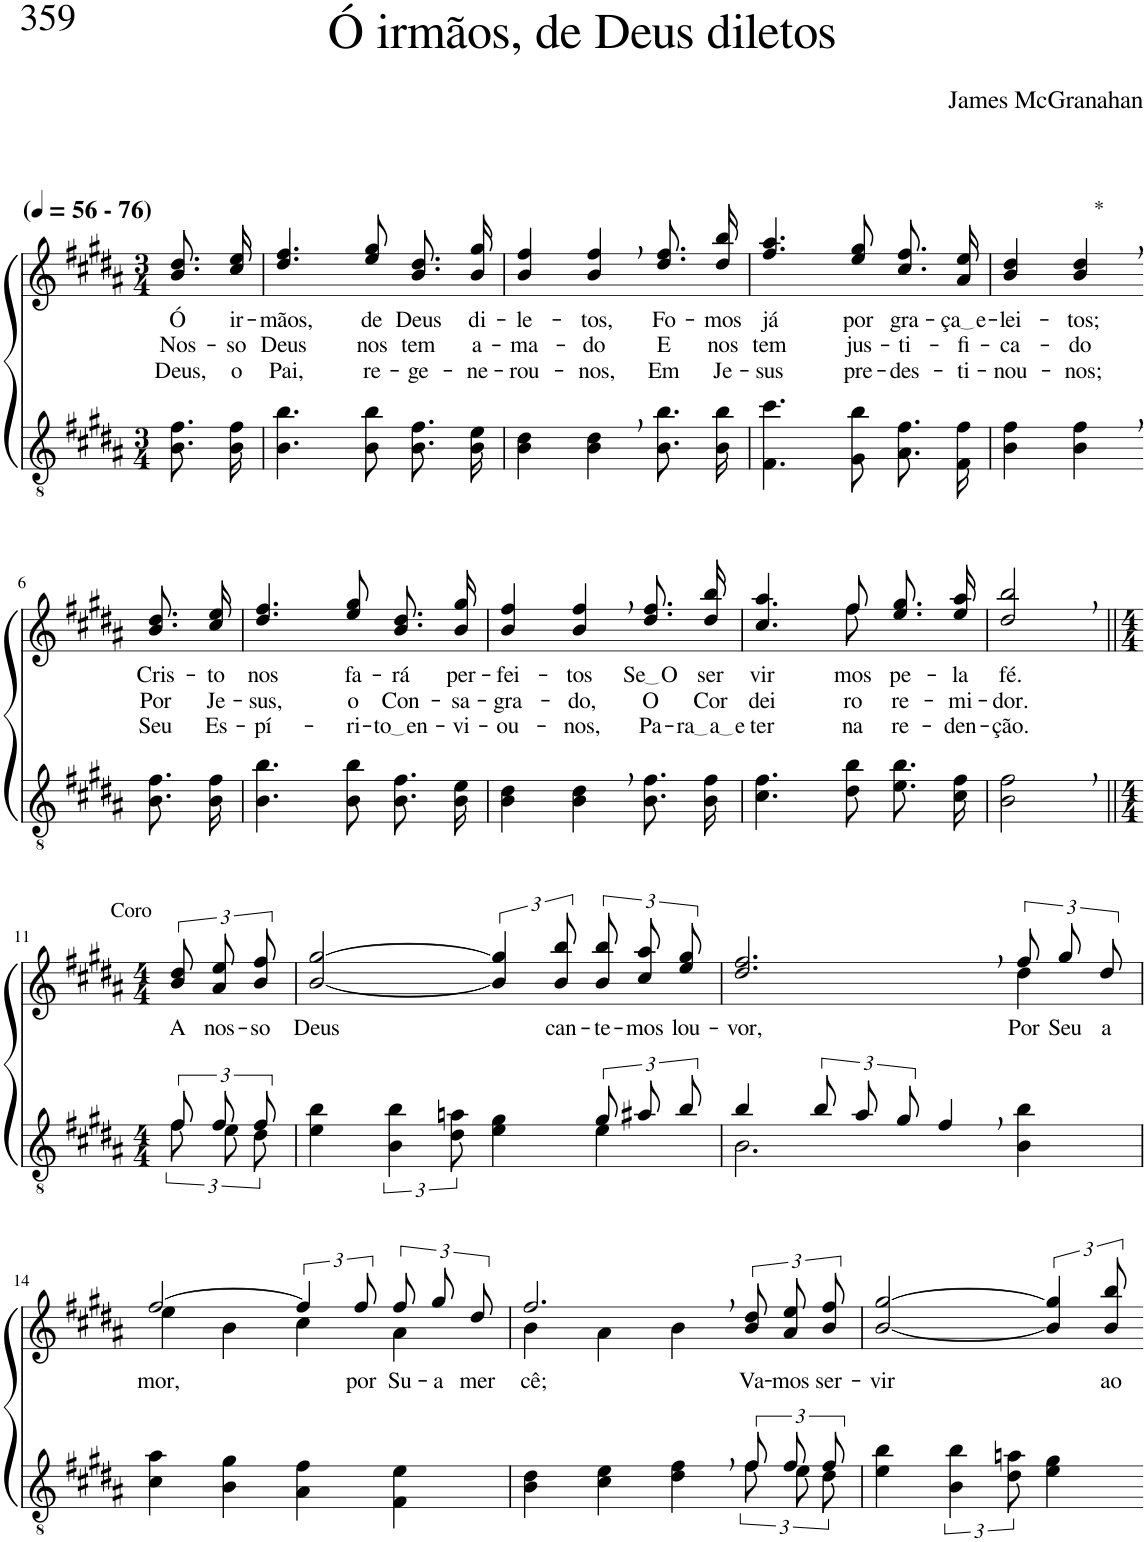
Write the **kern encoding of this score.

**kern	**kern	**text	**text	**text
*part2	*part1	*part1	*part1	*part1
*staff2	*staff1	*staff1	*staff1	*staff1
*I"Parte III e IV	*I"Parte I e II	*	*	*
*clefGv2	*clefG2	*	*	*
*Trd5c9	*Trd5c9	*	*	*
*k[f#c#g#d#a#]	*k[f#c#g#d#a#]	*	*	*
*M3/4	*M3/4	*	*	*
*MM56	*MM56	*	*	*
=1	=1	=1	=1	=1
!	!LO:TX:a:B:t=(	!	!	!
!	!LO:TX:a:B:t=- 76)	!	!	!
!	!	!LO:LY:b	!LO:LY:b	!LO:LY:b
8.B\ 8.f#\L	8.b\ 8.dd#\L	Ó	Nos-	Deus,
!	!	!LO:LY:b	!LO:LY:b	!LO:LY:b
16B\ 16f#\Jk	16cc#\ 16ee\Jk	ir-	-so	o
=2	=2	=2	=2	=2
!	!	!LO:LY:b	!LO:LY:b	!LO:LY:b
4.B\ 4.b\	4.dd#/ 4.ff#/	-mãos,	Deus	Pai,
!	!	!LO:LY:b	!LO:LY:b	!LO:LY:b
8B\ 8b\	8ee/ 8gg#/	de	nos	re-
!	!	!LO:LY:b	!LO:LY:b	!LO:LY:b
8.B\ 8.f#\L	8.b\ 8.dd#\L	Deus	tem	-ge-
!	!	!LO:LY:b	!LO:LY:b	!LO:LY:b
16B\ 16e\Jk	16b\ 16gg#\Jk	di-	a-	-ne-
=3	=3	=3	=3	=3
!	!	!LO:LY:b	!LO:LY:b	!LO:LY:b
4B\ 4d#\	4b/ 4ff#/	-le-	-ma-	-rou-
!	!	!LO:LY:b	!LO:LY:b	!LO:LY:b
4B\, 4d#\,	4b/, 4ff#/,	-tos,	-do	-nos,
!	!	!LO:LY:b	!LO:LY:b	!LO:LY:b
8.B\ 8.b\L	8.dd#\ 8.ff#\L	Fo-	E	Em
!	!	!LO:LY:b	!LO:LY:b	!LO:LY:b
16B\ 16b\Jk	16dd#\ 16bb\Jk	-mos	nos	Je-
=4	=4	=4	=4	=4
!	!	!LO:LY:b	!LO:LY:b	!LO:LY:b
4.F#\ 4.cc#\	4.ff#/ 4.aa#/	já	tem	-sus
!	!	!LO:LY:b	!LO:LY:b	!LO:LY:b
8G#\ 8b\	8ee/ 8gg#/	por	jus-	pre-
!	!	!LO:LY:b	!LO:LY:b	!LO:LY:b
8.A#\ 8.f#\L	8.cc#\ 8.ff#\L	gra-	-ti-	-des-
!	!	!LO:LY:b	!LO:LY:b	!LO:LY:b
16F#\ 16f#\Jk	16a#\ 16ee\Jk	ça e	-fi-	-ti-
=5	=5	=5	=5	=5
!	!	!LO:LY:b	!LO:LY:b	!LO:LY:b
4B\ 4f#\	4b/ 4dd#/	-lei-	-ca-	-nou-
!	!LO:TX:a:t=*	!	!	!
!	!	!LO:LY:b	!LO:LY:b	!LO:LY:b
4B\, 4f#\,	4b/, 4dd#/,	-tos;	-do	-nos;
!!LO:LB:g=z
=6-	=6-	=6-	=6-	=6-
!	!	!LO:LY:b	!LO:LY:b	!LO:LY:b
8.B\ 8.f#\L	8.b\ 8.dd#\L	Cris-	Por	Seu
!	!	!LO:LY:b	!LO:LY:b	!LO:LY:b
16B\ 16f#\Jk	16cc#\ 16ee\Jk	-to	Je-	Es-
=7	=7	=7	=7	=7
!	!	!LO:LY:b	!LO:LY:b	!LO:LY:b
4.B\ 4.b\	4.dd#/ 4.ff#/	nos	-sus,	-pí-
!	!	!LO:LY:b	!LO:LY:b	!LO:LY:b
8B\ 8b\	8ee/ 8gg#/	fa-	o	-ri-
!	!	!LO:LY:b	!LO:LY:b	!LO:LY:b
8.B\ 8.f#\L	8.b\ 8.dd#\L	-rá	Con-	to en
!	!	!LO:LY:b	!LO:LY:b	!LO:LY:b
16B\ 16e\Jk	16b\ 16gg#\Jk	per-	-sa-	-vi-
=8	=8	=8	=8	=8
!	!	!LO:LY:b	!LO:LY:b	!LO:LY:b
4B\ 4d#\	4b/ 4ff#/	-fei-	-gra-	-ou-
!	!	!LO:LY:b	!LO:LY:b	!LO:LY:b
4B\, 4d#\,	4b/, 4ff#/,	-tos	-do,	-nos,
!	!	!LO:LY:b	!LO:LY:b	!LO:LY:b
8.B\ 8.f#\L	8.dd#\ 8.ff#\L	Se O	O	Pa-
!	!	!LO:LY:b	!LO:LY:b	!LO:LY:b
16B\ 16f#\Jk	16dd#\ 16bb\Jk	ser-	Cor-	ra a e
=9	=9	=9	=9	=9
*	*^	*	*	*
!	!	!	!LO:LY:b	!LO:LY:b	!LO:LY:b
4.c#\ 4.f#\	4.ryy	4.cc#/ 4.aa#/	-vir-	-dei-	-ter-
!	!	!	!LO:LY:b	!LO:LY:b	!LO:LY:b
8d#\ 8b\	8ff#\	8ff#/	-mos	-ro	-na
!	!	!	!LO:LY:b	!LO:LY:b	!LO:LY:b
8.e\ 8.b\L	4ryy	8.ee\ 8.gg#\L	pe-	re-	re-
!	!	!	!LO:LY:b	!LO:LY:b	!LO:LY:b
16c#\ 16f#\Jk	.	16ee\ 16aa#\Jk	-la	-mi-	-den-
=10	=10	=10	=10	=10	=10
!	!	!	!LO:LY:b	!LO:LY:b	!LO:LY:b
*	*v	*v	*	*	*
2B\, 2f#\,	2dd#/, 2bb/,	fé.	-dor.	-ção.
!!LO:LB:g=z
=11||	=11||	=11||	=11||	=11||
*M4/4	*M4/4	*	*	*
*^	*	*	*	*
!	!	!LO:TX:a:t=Coro	!	!	!
!	!	!	!LO:LY:b	!	!
12f#/L	12f#\L	12b\ 12dd#\L	A	.	.
!	!	!	!LO:LY:b	!	!
12f#/	12e\	12a#\ 12ee\	nos-	.	.
!	!	!	!LO:LY:b	!	!
12f#/J	12d#\J	12b\ 12ff#\J	-so	.	.
=12	=12	=12	=12	=12	=12
!	!	!	!LO:LY:b	!	!
2.ryy	4e\ 4b\	[2b/ [2gg#/	Deus	.	.
.	6B\ 6b\	.	.	.	.
.	12d#\ 12an\	.	.	.	.
.	4e\ 4g#\	6b/] 6gg#/]	.	.	.
!	!	!	!LO:LY:b	!	!
.	.	12b/ 12bb/	can-	.	.
!	!	!	!LO:LY:b	!	!
12g#/L	4e\	12b\ 12bb\L	-te-	.	.
!	!	!	!LO:LY:b	!	!
12a#X/	.	12cc#\ 12aa#\	-mos	.	.
!	!	!	!LO:LY:b	!	!
12b/J	.	12ee\ 12gg#\J	lou-	.	.
=13	=13	=13	=13	=13	=13
!	!	!	!LO:LY:b	!	!
*	*	*^	*	*	*
4b/	2.B\	2.dd#/, 2.ff#/,	2.ryy	-vor,	.	.
12b/L	.	.	.	.	.	.
12a#/	.	.	.	.	.	.
12g#/J	.	.	.	.	.	.
4f#,/	.	.	.	.	.	.
!	!	!	!	!LO:LY:b	!	!
4ryy	4B\ 4b\	12ff#/L	4dd#\	Por	.	.
!	!	!	!	!LO:LY:b	!	!
.	.	12gg#/	.	Seu	.	.
!	!	!	!	!LO:LY:b	!	!
.	.	12dd#/J	.	a-	.	.
*v	*v	*	*	*	*	*
!!LO:LB:g=z	!!
=14	=14	=14	=14	=14	=14
!	!	!	!LO:LY:b	!	!
4c#\ 4a#\	[2ff#/	4ee\	-mor,	.	.
4B\ 4g#\	.	4b\	.	.	.
4A#\ 4f#\	6ff#/]	4cc#\	.	.	.
!	!	!	!LO:LY:b	!	!
.	12ff#/	.	por	.	.
!	!	!	!LO:LY:b	!	!
4F#\ 4e\	12ff#/L	4a#\	Su-	.	.
!	!	!	!LO:LY:b	!	!
.	12gg#/	.	-a	.	.
!	!	!	!LO:LY:b	!	!
.	12dd#/J	.	mer-	.	.
=15	=15	=15	=15	=15	=15
*^	*	*	*	*	*
!	!	!	!	!LO:LY:b	!	!
2.ryy	4B\ 4d#\	2.ff#,/	4b\	-cê;	.	.
.	4c#\ 4e\	.	4a#\	.	.	.
.	4d#\ 4f#\	.	4b\	.	.	.
!	!	!	!	!LO:LY:b	!	!
12f#/L	12f#\L	12b\ 12dd#\L	4ryy	Va-	.	.
!	!	!	!	!LO:LY:b	!	!
12f#/	12e\	12a#\ 12ee\	.	-mos	.	.
!	!	!	!	!LO:LY:b	!	!
12f#/J	12d#\J	12b\ 12ff#\J	.	ser-	.	.
*	*	*v	*v	*	*	*
=16	=16	=16	=16	=16	=16
!	!	!	!LO:LY:b	!	!
*v	*v	*	*	*	*
4e\ 4b\	[2b/ [2gg#/	-vir	.	.
6B\ 6b\	.	.	.	.
12d#\ 12an\	.	.	.	.
4e\ 4g#\	6b/] 6gg#/]	.	.	.
!	!	!LO:LY:b	!	!
.	12b/ 12bb/	ao	.	.
=-	=-	=-	=-	=-
*-	*-	*-	*-	*-
